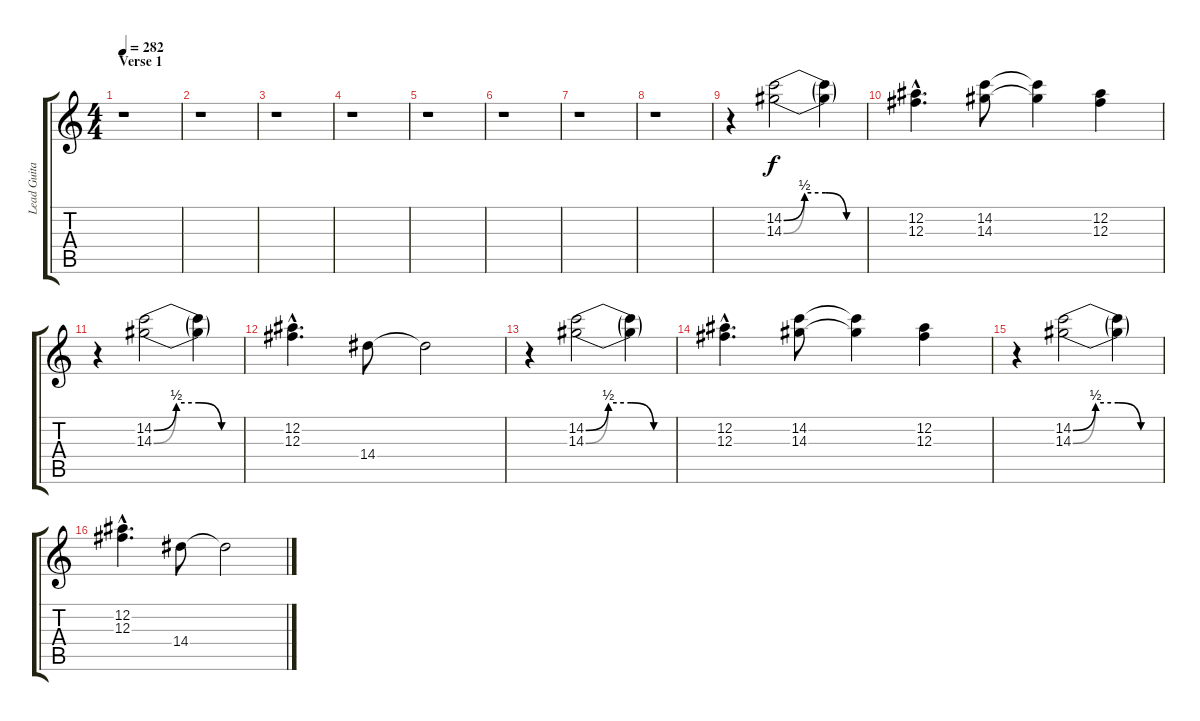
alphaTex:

\track ("Lead Guitar" "Lead Guita") {instrument overdrivenguitar}
\staff {score tabs}
\tuning (Eb4 Bb3 Gb3 Db3 Ab2 Eb2) {hide}
\ts (4 4)
\section ("" "Verse 1")
\tempo 282
\clef g2
\ks c
r.1{dy f} |
r.1 |
r.1 |
r.1 |
r.1 |
r.1 |
r.1 |
r.1 |
r.4 (14.2{be (custom 0 0 15 2 30 2 45 0 60 0)} 14.3{be (custom 0 0 15 2 30 2 45 0 60 0)}).2 (14.2{t} 14.3{t}).4 |
(12.2{hac} 12.3{hac}).4{d} (14.2 14.3).8 (14.2{t} 14.3{t}).4 (12.2 12.3).4 |
r.4 (14.2{be (custom 0 0 15 2 30 2 45 0 60 0)} 14.3{be (custom 0 0 15 2 30 2 45 0 60 0)}).2 (14.2{t} 14.3{t}).4 |
(12.2{hac} 12.3{hac}).4{d} 14.4.8 14.4{t}.2 |
r.4 (14.2{be (custom 0 0 15 2 30 2 45 0 60 0)} 14.3{be (custom 0 0 15 2 30 2 45 0 60 0)}).2 (14.2{t} 14.3{t}).4 |
(12.2{hac} 12.3{hac}).4{d} (14.2 14.3).8 (14.2{t} 14.3{t}).4 (12.2 12.3).4 |
r.4 (14.2{be (custom 0 0 15 2 30 2 45 0 60 0)} 14.3{be (custom 0 0 15 2 30 2 45 0 60 0)}).2 (14.2{t} 14.3{t}).4 |
(12.2{hac} 12.3{hac}).4{d} 14.4.8 14.4{t}.2
